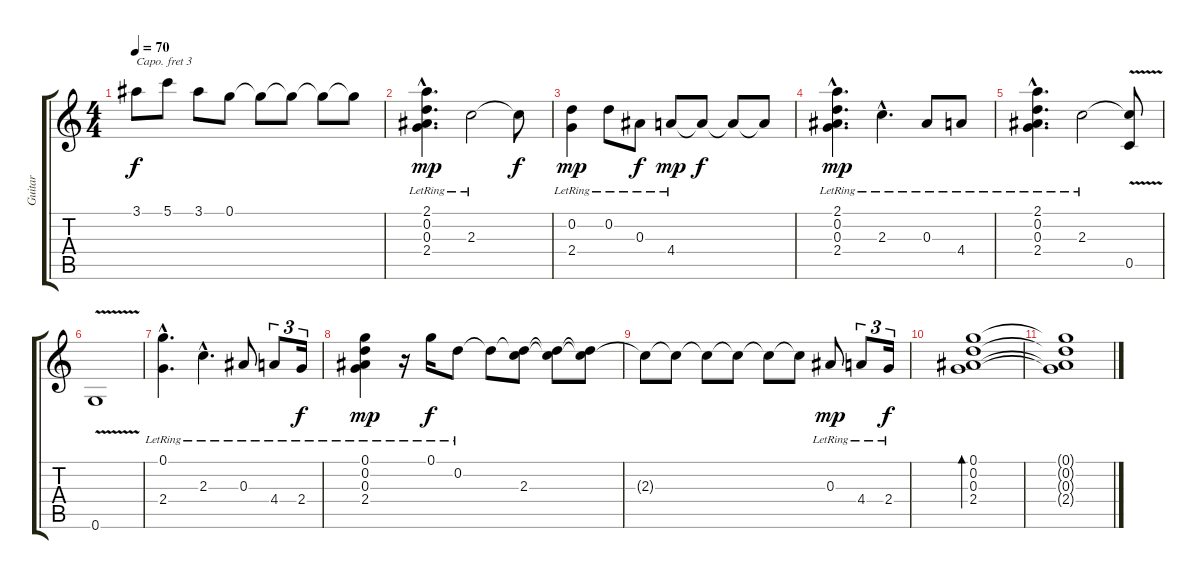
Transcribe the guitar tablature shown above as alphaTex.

\track ("Guitar" "Guitar") {instrument electricguitarclean}
\staff {score tabs}
\capo 3
\tuning (E4 B3 G3 D3 A2 E2) {hide}
\ts (4 4)
\tempo 70
\clef g2
\ks c
3.1.8{dy f} 5.1.8 3.1.8 0.1.8 0.1{t}.8 0.1{t}.8 0.1{t}.8 0.1{t}.8 |
(2.1{hac lr} 0.2{hac lr} 0.3{hac lr} 2.4{hac lr}).4{d dy mp} 2.3{lr}.2 2.3{t}.8{dy f} |
(0.2{lr} 2.4{lr}).4{dy mp} 0.2{lr}.8 0.3{lr}.8{dy f} 4.4{lr}.8{dy mp} 4.4{t}.8{dy f} 4.4{t}.8 4.4{t}.8 |
(2.1{hac lr} 0.2{hac lr} 0.3{hac lr} 2.4{hac lr}).4{d dy mp} 2.3{hac lr}.4{d} 0.3{lr}.8 4.4{lr}.8 |
(2.1{hac lr} 0.2{hac lr} 0.3{hac lr} 2.4{hac lr}).4{d} 2.3{lr}.2 (2.3{t} 0.5{v}).8 |
0.6{v}.1 |
(0.1{hac} 2.4{hac lr}).4{d} 2.3{hac lr}.4{d} 0.3{lr}.8 4.4{lr}.8{tu (3 2)} 2.4{lr}.16{tu (3 2) dy f} |
(0.1{lr} 0.2{lr} 0.3{lr} 2.4{lr}).4{dy mp} r.16 0.1{lr}.16{dy f} 0.2{lr}.8 0.2{t}.8 (0.2{t} 2.3).8 (0.2{t} 2.3{t}).8 (0.2{t} 2.3{t}).8 |
2.3{t}.8 2.3{t}.8 2.3{t}.8 2.3{t}.8 2.3{t}.8 2.3{t}.8 0.3{lr}.8{dy mp} 4.4{lr}.8{tu (3 2)} 2.4{lr}.16{tu (3 2) dy f} |
(0.1 0.2 0.3 2.4).1{bd 240} |
(0.1{t} 0.2{t} 0.3{t} 2.4{t}).1
